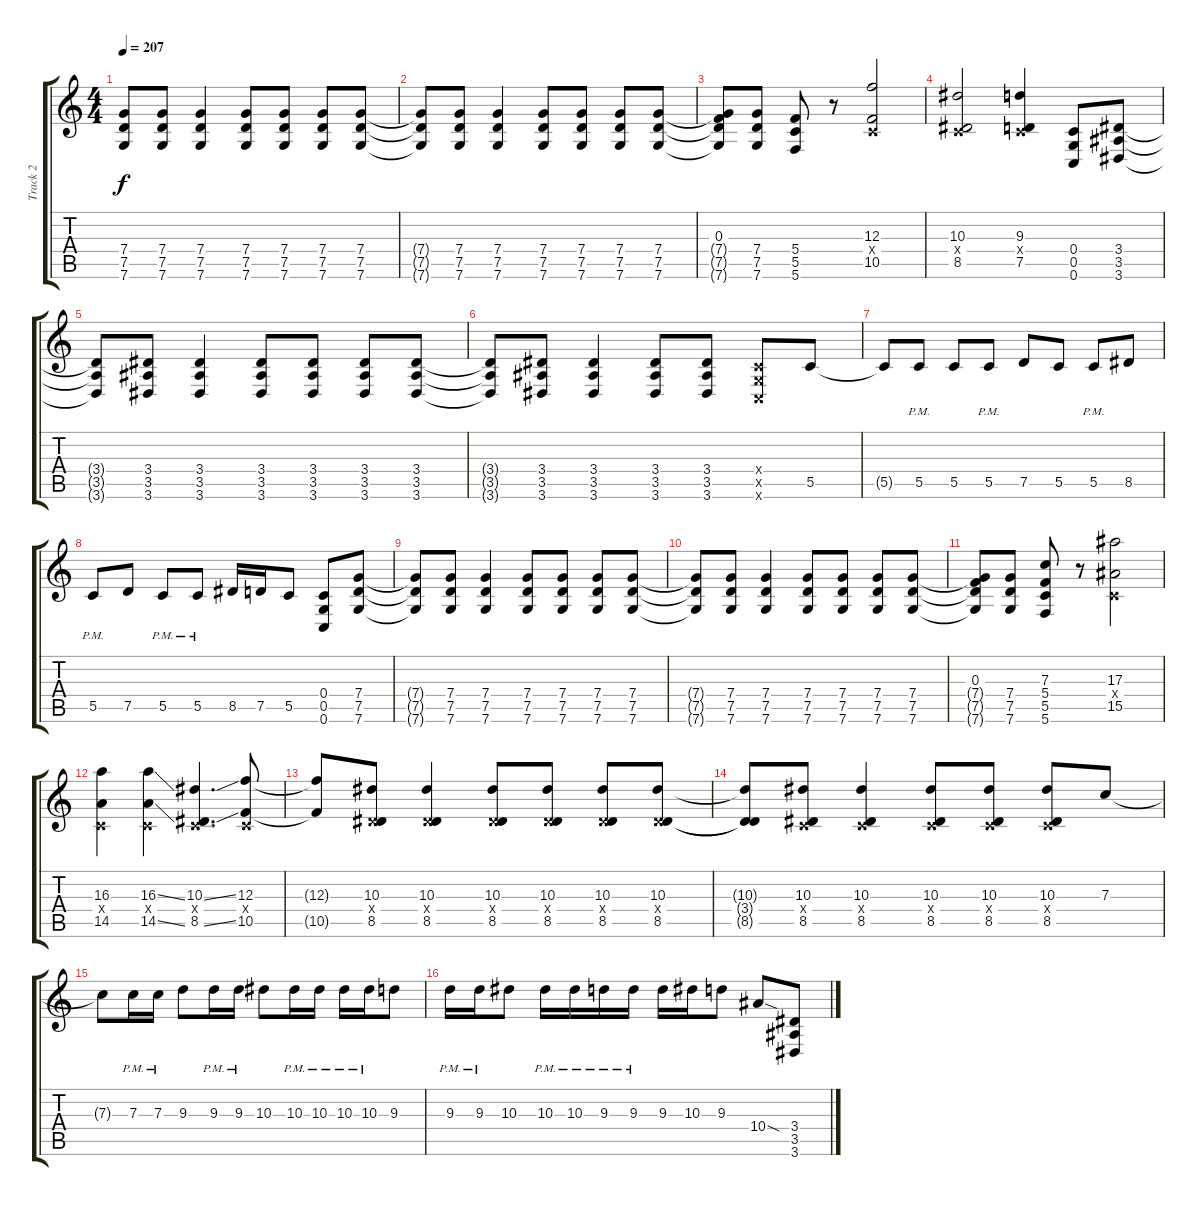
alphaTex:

\track ("Track 2" "Track 2") {instrument distortionguitar}
\staff {score tabs}
\tuning (D4 A3 F3 C3 G2 C2) {hide}
\ts (4 4)
\tempo 207
\clef g2
\ks c
(7.4{t} 7.5{t} 7.6{t}).8{dy f} (7.4 7.5 7.6).8 (7.4 7.5 7.6).4 (7.4 7.5 7.6).8 (7.4 7.5 7.6).8 (7.4 7.5 7.6).8 (7.4 7.5 7.6).8 |
(7.4{t} 7.5{t} 7.6{t}).8 (7.4 7.5 7.6).8 (7.4 7.5 7.6).4 (7.4 7.5 7.6).8 (7.4 7.5 7.6).8 (7.4 7.5 7.6).8 (7.4 7.5 7.6).8 |
(0.3 7.4{t} 7.5{t} 7.6{t}).8 (7.4 7.5 7.6).8 (5.4 5.5 5.6).8 r.8 (12.3 0.4{x} 10.5).2 |
(10.3 0.4{x} 8.5).2 (9.3 0.4{x} 7.5).4 (0.4 0.5 0.6).8 (3.4 3.5 3.6).8 |
(3.4{t} 3.5{t} 3.6{t}).8 (3.4 3.5 3.6).8 (3.4 3.5 3.6).4 (3.4 3.5 3.6).8 (3.4 3.5 3.6).8 (3.4 3.5 3.6).8 (3.4 3.5 3.6).8 |
(3.4{t} 3.5{t} 3.6{t}).8 (3.4 3.5 3.6).8 (3.4 3.5 3.6).4 (3.4 3.5 3.6).8 (3.4 3.5 3.6).8 (0.4{x} 0.5{x} 0.6{x}).8 5.5.8 |
5.5{t}.8 5.5{pm}.8 5.5.8 5.5{pm}.8 7.5.8 5.5.8 5.5{pm}.8 8.5.8 |
5.5{pm}.8 7.5.8 5.5{pm}.8 5.5{pm}.8 8.5.16 7.5.16 5.5.8 (0.4 0.5 0.6).8 (7.4 7.5 7.6).8 |
(7.4{t} 7.5{t} 7.6{t}).8 (7.4 7.5 7.6).8 (7.4 7.5 7.6).4 (7.4 7.5 7.6).8 (7.4 7.5 7.6).8 (7.4 7.5 7.6).8 (7.4 7.5 7.6).8 |
(7.4{t} 7.5{t} 7.6{t}).8 (7.4 7.5 7.6).8 (7.4 7.5 7.6).4 (7.4 7.5 7.6).8 (7.4 7.5 7.6).8 (7.4 7.5 7.6).8 (7.4 7.5 7.6).8 |
(0.3 7.4{t} 7.5{t} 7.6{t}).8 (7.4 7.5 7.6).8 (7.3 5.4 5.5 5.6).8 r.8 (17.3 0.4{x} 15.5).2 |
(16.3 0.4{x} 14.5).4 (16.3{ss} 0.4{x} 14.5{ss}).4 (10.3{ss} 0.4{x} 8.5{ss}).4{d} (12.3 0.4{x} 10.5).8 |
(12.3{t} 10.5{t}).8 (10.3 3.4{x} 8.5).8 (10.3 3.4{x} 8.5).4 (10.3 3.4{x} 8.5).8 (10.3 3.4{x} 8.5).8 (10.3 3.4{x} 8.5).8 (10.3 3.4{x} 8.5).8 |
(10.3{t} 3.4{t} 8.5{t}).8 (10.3 0.4{x} 8.5).8 (10.3 0.4{x} 8.5).4 (10.3 0.4{x} 8.5).8 (10.3 0.4{x} 8.5).8 (10.3 0.4{x} 8.5).8 7.3.8 |
7.3{t}.8 7.3{pm}.16 7.3{pm}.16 9.3.8 9.3{pm}.16 9.3{pm}.16 10.3.8 10.3{pm}.16 10.3{pm}.16 10.3{pm}.16 10.3{pm}.16 9.3.8 |
9.3{pm}.16 9.3{pm}.16 10.3.8 10.3{pm}.16 10.3{pm}.16 9.3{pm}.16 9.3{pm}.16 9.3.16 10.3.16 9.3.8 10.4{sod}.8 (3.4 3.5 3.6).8
